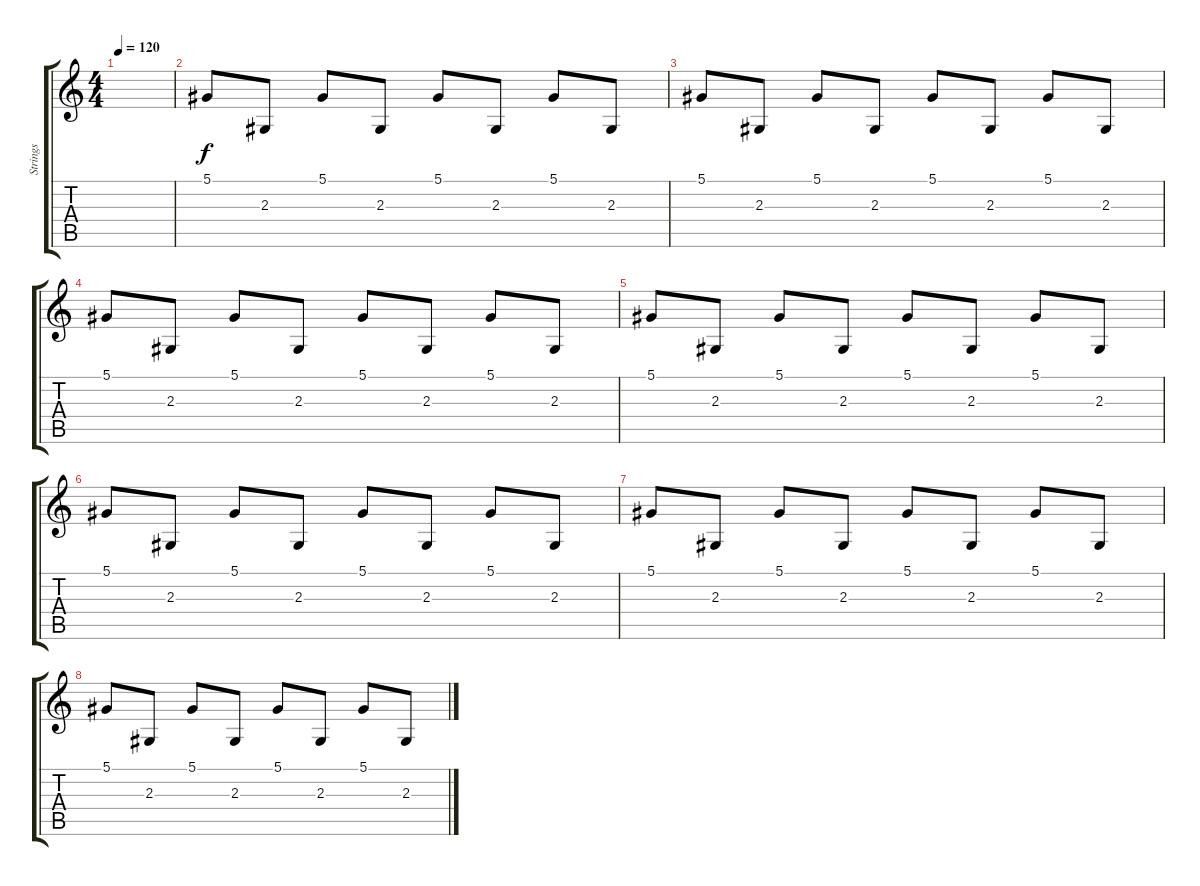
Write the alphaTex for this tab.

\track ("Strings" "Strings") {instrument stringensemble1}
\staff {score tabs}
\tuning (Eb4 Bb3 Gb3 Db3 Ab2 Eb2) {hide}
\ts (4 4)
\tempo 120
\clef g2
\ks c
|
5.1.8 2.3.8 5.1.8 2.3.8 5.1.8 2.3.8 5.1.8 2.3.8 |
5.1.8 2.3.8 5.1.8 2.3.8 5.1.8 2.3.8 5.1.8 2.3.8 |
5.1.8 2.3.8 5.1.8 2.3.8 5.1.8 2.3.8 5.1.8 2.3.8 |
5.1.8 2.3.8 5.1.8 2.3.8 5.1.8 2.3.8 5.1.8 2.3.8 |
5.1.8 2.3.8 5.1.8 2.3.8 5.1.8 2.3.8 5.1.8 2.3.8 |
5.1.8 2.3.8 5.1.8 2.3.8 5.1.8 2.3.8 5.1.8 2.3.8 |
5.1.8 2.3.8 5.1.8 2.3.8 5.1.8 2.3.8 5.1.8 2.3.8
